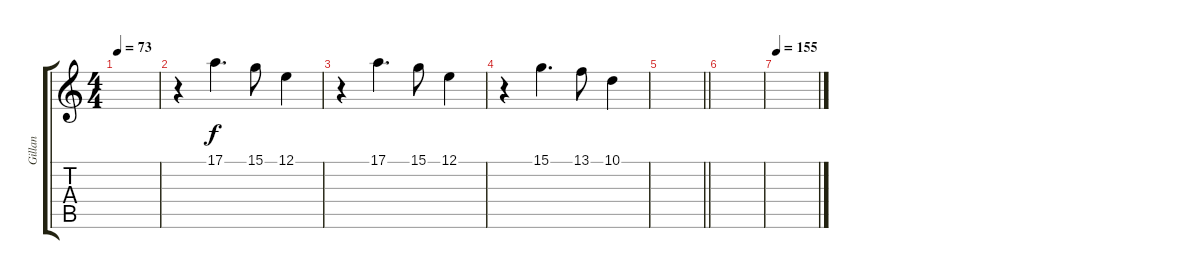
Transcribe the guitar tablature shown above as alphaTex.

\track ("Gillan" "Gillan") {instrument altosax}
\staff {score tabs}
\tuning (E4 B3 G3 D3 A2 E2) {hide}
\ts (4 4)
\tempo 73
\clef g2
\ks c
|
r.4 17.1.4{d} 15.1.8 12.1.4 |
r.4 17.1.4{d} 15.1.8 12.1.4 |
r.4 15.1.4{d} 13.1.8 10.1.4 |
\barLineRight lightlight
|
|
\tempo 155
